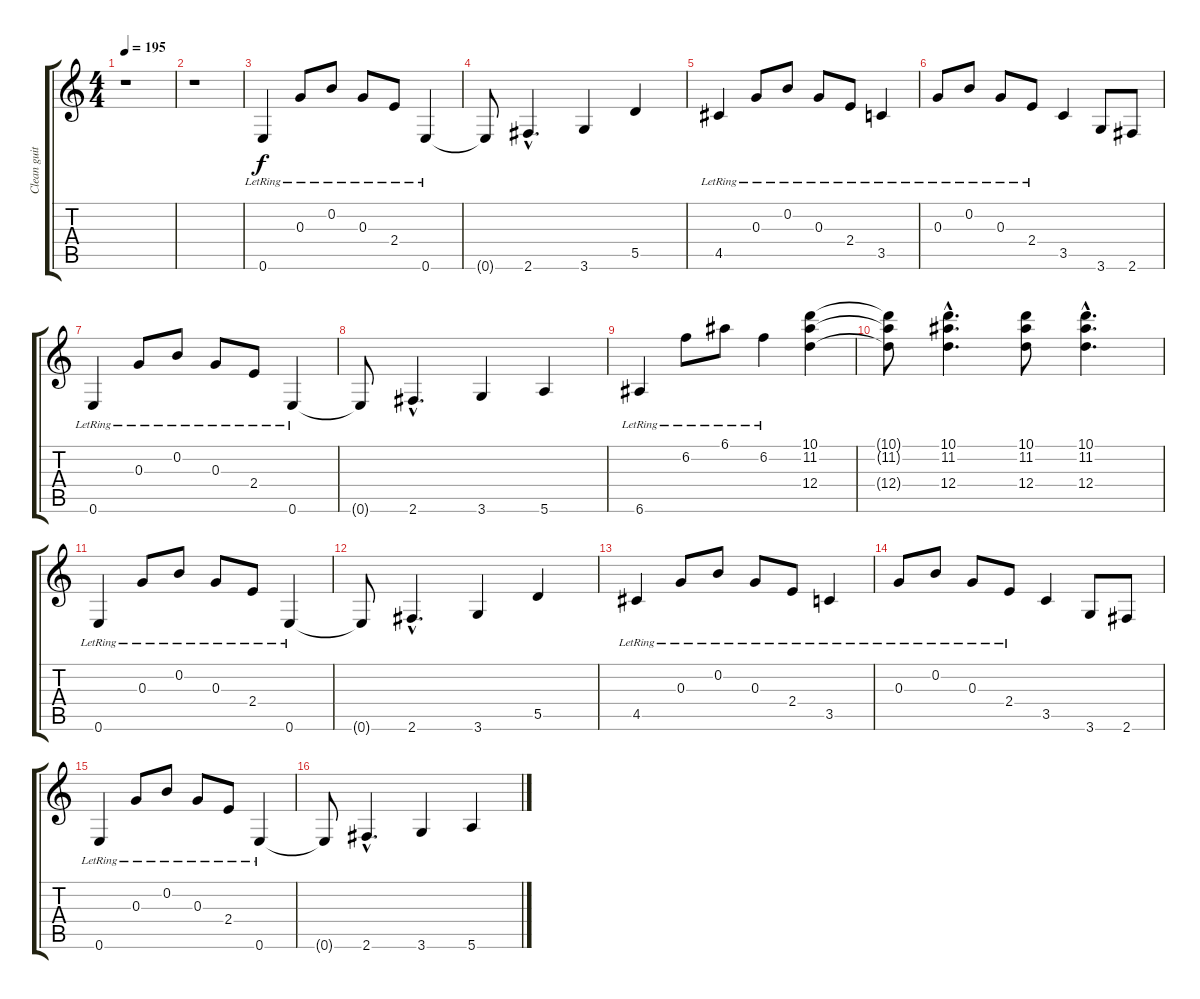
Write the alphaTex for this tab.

\track ("Clean guitar" "Clean guit") {instrument acousticguitarsteel}
\staff {score tabs}
\tuning (E4 B3 G3 D3 A2 E2) {hide}
\ts (4 4)
\tempo 195
\clef g2
\ks c
r.1{dy f} |
r.1 |
0.6{lr}.4 0.3{lr}.8 0.2{lr}.8 0.3{lr}.8 2.4{lr}.8 0.6{lr}.4 |
0.6{t}.8 2.6{hac}.4{d} 3.6.4 5.5.4 |
4.5{lr}.4 0.3{lr}.8 0.2{lr}.8 0.3{lr}.8 2.4{lr}.8 3.5{lr}.4 |
0.3{lr}.8 0.2{lr}.8 0.3{lr}.8 2.4{lr}.8 3.5.4 3.6.8 2.6.8 |
0.6{lr}.4 0.3{lr}.8 0.2{lr}.8 0.3{lr}.8 2.4{lr}.8 0.6{lr}.4 |
0.6{t}.8 2.6{hac}.4{d} 3.6.4 5.6.4 |
6.6{lr}.4 6.2{lr}.8 6.1{lr}.8 6.2{lr}.4 (10.1 11.2 12.4).4 |
(10.1{t} 11.2{t} 12.4{t}).8 (10.1{hac} 11.2{hac} 12.4{hac}).4{d} (10.1 11.2 12.4).8 (10.1{hac} 11.2{hac} 12.4{hac}).4{d} |
0.6{lr}.4 0.3{lr}.8 0.2{lr}.8 0.3{lr}.8 2.4{lr}.8 0.6{lr}.4 |
0.6{t}.8 2.6{hac}.4{d} 3.6.4 5.5.4 |
4.5{lr}.4 0.3{lr}.8 0.2{lr}.8 0.3{lr}.8 2.4{lr}.8 3.5{lr}.4 |
0.3{lr}.8 0.2{lr}.8 0.3{lr}.8 2.4{lr}.8 3.5.4 3.6.8 2.6.8 |
0.6{lr}.4 0.3{lr}.8 0.2{lr}.8 0.3{lr}.8 2.4{lr}.8 0.6{lr}.4 |
0.6{t}.8 2.6{hac}.4{d} 3.6.4 5.6.4
